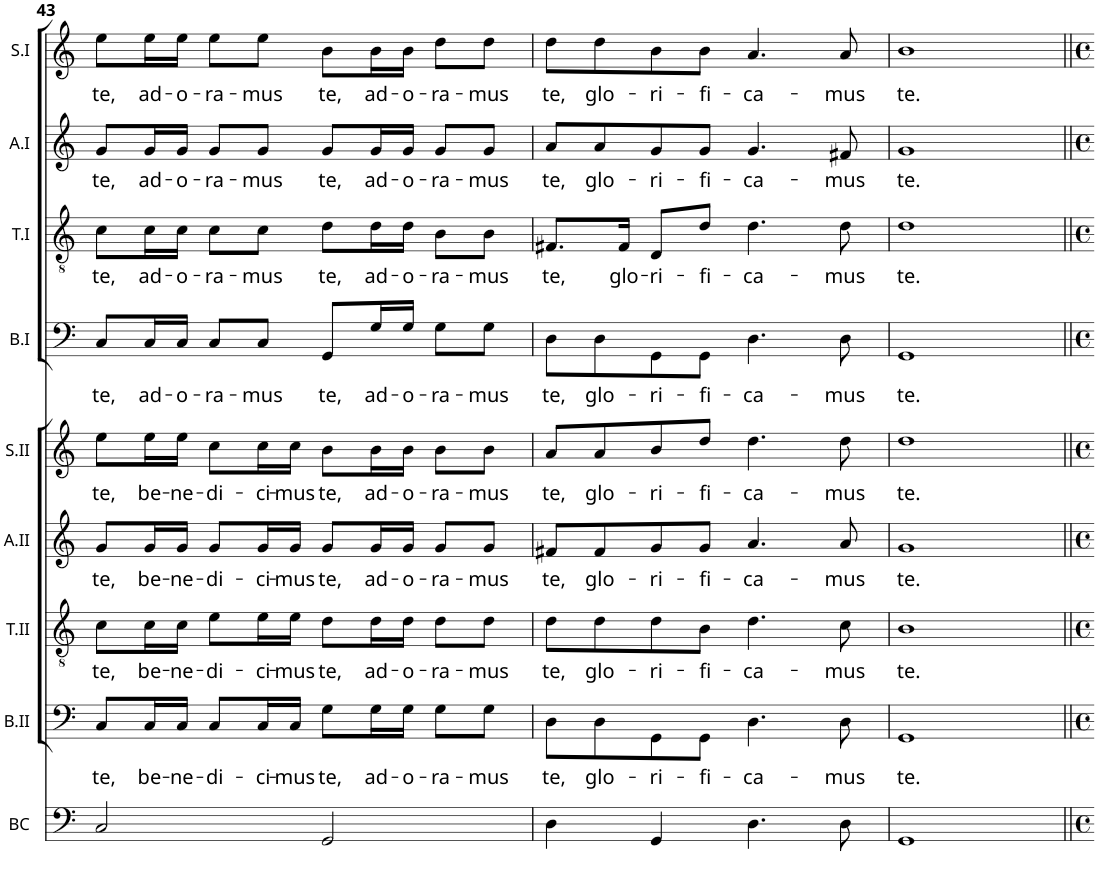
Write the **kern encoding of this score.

**kern	**kern	**text	**kern	**text	**kern	**text	**kern	**text	**kern	**text	**kern	**text	**kern	**text	**kern	**text
*part9	*part8	*part8	*part7	*part7	*part6	*part6	*part5	*part5	*part4	*part4	*part3	*part3	*part2	*part2	*part1	*part1
*staff9	*staff8	*staff8	*staff7	*staff7	*staff6	*staff6	*staff5	*staff5	*staff4	*staff4	*staff3	*staff3	*staff2	*staff2	*staff1	*staff1
*I"Basse Continue	*I"Basse II	*	*I"Tenor II	*	*I"Alti II	*	*I"Soprane II	*	*I"Basse I	*	*I"Tenor I	*	*I"Alti I	*	*I"Soprane I	*
*I'BC	*I'B.II	*	*I'T.II	*	*I'A.II	*	*I'S.II	*	*I'B.I	*	*I'T.I	*	*I'A.I	*	*I'S.I	*
!!LO:PB:g=z
*clefF4	*clefF4	*	*clefGv2	*	*clefG2	*	*clefG2	*	*clefF4	*	*clefGv2	*	*clefG2	*	*clefG2	*
*	*Trd1c2	*	*	*	*Trd8c14	*	*	*	*	*	*	*	*	*	*	*
*k[]	*k[]	*	*k[]	*	*k[]	*	*k[]	*	*k[]	*	*k[]	*	*k[]	*	*k[]	*
*M4/4	*M4/4	*	*M4/4	*	*M4/4	*	*M4/4	*	*M4/4	*	*M4/4	*	*M4/4	*	*M4/4	*
*met(c)	*met(c)	*	*met(c)	*	*met(c)	*	*met(c)	*	*met(c)	*	*met(c)	*	*met(c)	*	*met(c)	*
=43	=43	=43	=43	=43	=43	=43	=43	=43	=43	=43	=43	=43	=43	=43	=43	=43
!	!	!LO:LY:b	!	!LO:LY:b	!	!LO:LY:b	!	!LO:LY:b	!	!LO:LY:b	!	!LO:LY:b	!	!LO:LY:b	!	!LO:LY:b
2C/	8C/L	te,	8c\L	te,	8g/L	te,	8ee\L	te,	8C/L	te,	8c\L	te,	8g/L	te,	8ee\L	te,
!	!	!LO:LY:b	!	!LO:LY:b	!	!LO:LY:b	!	!LO:LY:b	!	!LO:LY:b	!	!LO:LY:b	!	!LO:LY:b	!	!LO:LY:b
.	16C/L	be-	16c\L	be-	16g/L	be-	16ee\L	be-	16C/L	ad-	16c\L	ad-	16g/L	ad-	16ee\L	ad-
!	!	!LO:LY:b	!	!LO:LY:b	!	!LO:LY:b	!	!LO:LY:b	!	!LO:LY:b	!	!LO:LY:b	!	!LO:LY:b	!	!LO:LY:b
.	16C/JJ	-ne-	16c\JJ	-ne-	16g/JJ	-ne-	16ee\JJ	-ne-	16C/JJ	-o-	16c\JJ	-o-	16g/JJ	-o-	16ee\JJ	-o-
!	!	!LO:LY:b	!	!LO:LY:b	!	!LO:LY:b	!	!LO:LY:b	!	!LO:LY:b	!	!LO:LY:b	!	!LO:LY:b	!	!LO:LY:b
.	8C/L	-di-	8e\L	-di-	8g/L	-di-	8cc\L	-di-	8C/L	-ra-	8c\L	-ra-	8g/L	-ra-	8ee\L	-ra-
!	!	!LO:LY:b	!	!LO:LY:b	!	!LO:LY:b	!	!LO:LY:b	!	!LO:LY:b	!	!LO:LY:b	!	!LO:LY:b	!	!LO:LY:b
.	16C/L	-ci-	16e\L	-ci-	16g/L	-ci-	16cc\L	-ci-	8C/J	-mus	8c\J	-mus	8g/J	-mus	8ee\J	-mus
!	!	!LO:LY:b	!	!LO:LY:b	!	!LO:LY:b	!	!LO:LY:b	!	!	!	!	!	!	!	!
.	16C/JJ	-mus	16e\JJ	-mus	16g/JJ	-mus	16cc\JJ	-mus	.	.	.	.	.	.	.	.
!	!	!LO:LY:b	!	!LO:LY:b	!	!LO:LY:b	!	!LO:LY:b	!	!LO:LY:b	!	!LO:LY:b	!	!LO:LY:b	!	!LO:LY:b
2GG/	8G\L	te,	8d\L	te,	8g/L	te,	8b\L	te,	8GG/L	te,	8d\L	te,	8g/L	te,	8b\L	te,
!	!	!LO:LY:b	!	!LO:LY:b	!	!LO:LY:b	!	!LO:LY:b	!	!LO:LY:b	!	!LO:LY:b	!	!LO:LY:b	!	!LO:LY:b
.	16G\L	ad-	16d\L	ad-	16g/L	ad-	16b\L	ad-	16G/L	ad-	16d\L	ad-	16g/L	ad-	16b\L	ad-
!	!	!LO:LY:b	!	!LO:LY:b	!	!LO:LY:b	!	!LO:LY:b	!	!LO:LY:b	!	!LO:LY:b	!	!LO:LY:b	!	!LO:LY:b
.	16G\JJ	-o-	16d\JJ	-o-	16g/JJ	-o-	16b\JJ	-o-	16G/JJ	-o-	16d\JJ	-o-	16g/JJ	-o-	16b\JJ	-o-
!	!	!LO:LY:b	!	!LO:LY:b	!	!LO:LY:b	!	!LO:LY:b	!	!LO:LY:b	!	!LO:LY:b	!	!LO:LY:b	!	!LO:LY:b
.	8G\L	-ra-	8d\L	-ra-	8g/L	-ra-	8b\L	-ra-	8G\L	-ra-	8B\L	-ra-	8g/L	-ra-	8dd\L	-ra-
!	!	!LO:LY:b	!	!LO:LY:b	!	!LO:LY:b	!	!LO:LY:b	!	!LO:LY:b	!	!LO:LY:b	!	!LO:LY:b	!	!LO:LY:b
.	8G\J	-mus	8d\J	-mus	8g/J	-mus	8b\J	-mus	8G\J	-mus	8B\J	-mus	8g/J	-mus	8dd\J	-mus
=44	=44	=44	=44	=44	=44	=44	=44	=44	=44	=44	=44	=44	=44	=44	=44	=44
!	!	!LO:LY:b	!	!LO:LY:b	!	!LO:LY:b	!	!LO:LY:b	!	!LO:LY:b	!	!LO:LY:b	!	!LO:LY:b	!	!LO:LY:b
4D\	8D\L	te,	8d\L	te,	8f#X/L	te,	8a/L	te,	8D\L	te,	8.F#X/L	te,	8a/L	te,	8dd\L	te,
!	!	!LO:LY:b	!	!LO:LY:b	!	!LO:LY:b	!	!LO:LY:b	!	!LO:LY:b	!	!	!	!LO:LY:b	!	!LO:LY:b
.	8D\	glo-	8d\	glo-	8f#/	glo-	8a/	glo-	8D\	glo-	.	.	8a/	glo-	8dd\	glo-
!	!	!	!	!	!	!	!	!	!	!	!	!LO:LY:b	!	!	!	!
.	.	.	.	.	.	.	.	.	.	.	16F#/Jk	glo-	.	.	.	.
!	!	!LO:LY:b	!	!LO:LY:b	!	!LO:LY:b	!	!LO:LY:b	!	!LO:LY:b	!	!LO:LY:b	!	!LO:LY:b	!	!LO:LY:b
4GG/	8GG\	-ri-	8d\	-ri-	8g/	-ri-	8b/	-ri-	8GG\	-ri-	8D/L	-ri-	8g/	-ri-	8b\	-ri-
!	!	!LO:LY:b	!	!LO:LY:b	!	!LO:LY:b	!	!LO:LY:b	!	!LO:LY:b	!	!LO:LY:b	!	!LO:LY:b	!	!LO:LY:b
.	8GG\J	-fi-	8B\J	-fi-	8g/J	-fi-	8dd/J	-fi-	8GG\J	-fi-	8d/J	-fi-	8g/J	-fi-	8b\J	-fi-
!	!	!LO:LY:b	!	!LO:LY:b	!	!LO:LY:b	!	!LO:LY:b	!	!LO:LY:b	!	!LO:LY:b	!	!LO:LY:b	!	!LO:LY:b
4.D\	4.D\	-ca-	4.d\	-ca-	4.a/	-ca-	4.dd\	-ca-	4.D\	-ca-	4.d\	-ca-	4.g/	-ca-	4.a/	-ca-
!	!	!LO:LY:b	!	!LO:LY:b	!	!LO:LY:b	!	!LO:LY:b	!	!LO:LY:b	!	!LO:LY:b	!	!LO:LY:b	!	!LO:LY:b
8D\	8D\	-mus	8c\	-mus	8a/	-mus	8dd\	-mus	8D\	-mus	8d\	-mus	8f#X/	-mus	8a/	-mus
=45	=45	=45	=45	=45	=45	=45	=45	=45	=45	=45	=45	=45	=45	=45	=45	=45
!	!	!LO:LY:b	!	!LO:LY:b	!	!LO:LY:b	!	!LO:LY:b	!	!LO:LY:b	!	!LO:LY:b	!	!LO:LY:b	!	!LO:LY:b
1GG	1GG	te.	1B	te.	1g	te.	1dd	te.	1GG	te.	1d	te.	1g	te.	1b	te.
=||	=||	=||	=||	=||	=||	=||	=||	=||	=||	=||	=||	=||	=||	=||	=||	=||
*-	*-	*-	*-	*-	*-	*-	*-	*-	*-	*-	*-	*-	*-	*-	*-	*-
